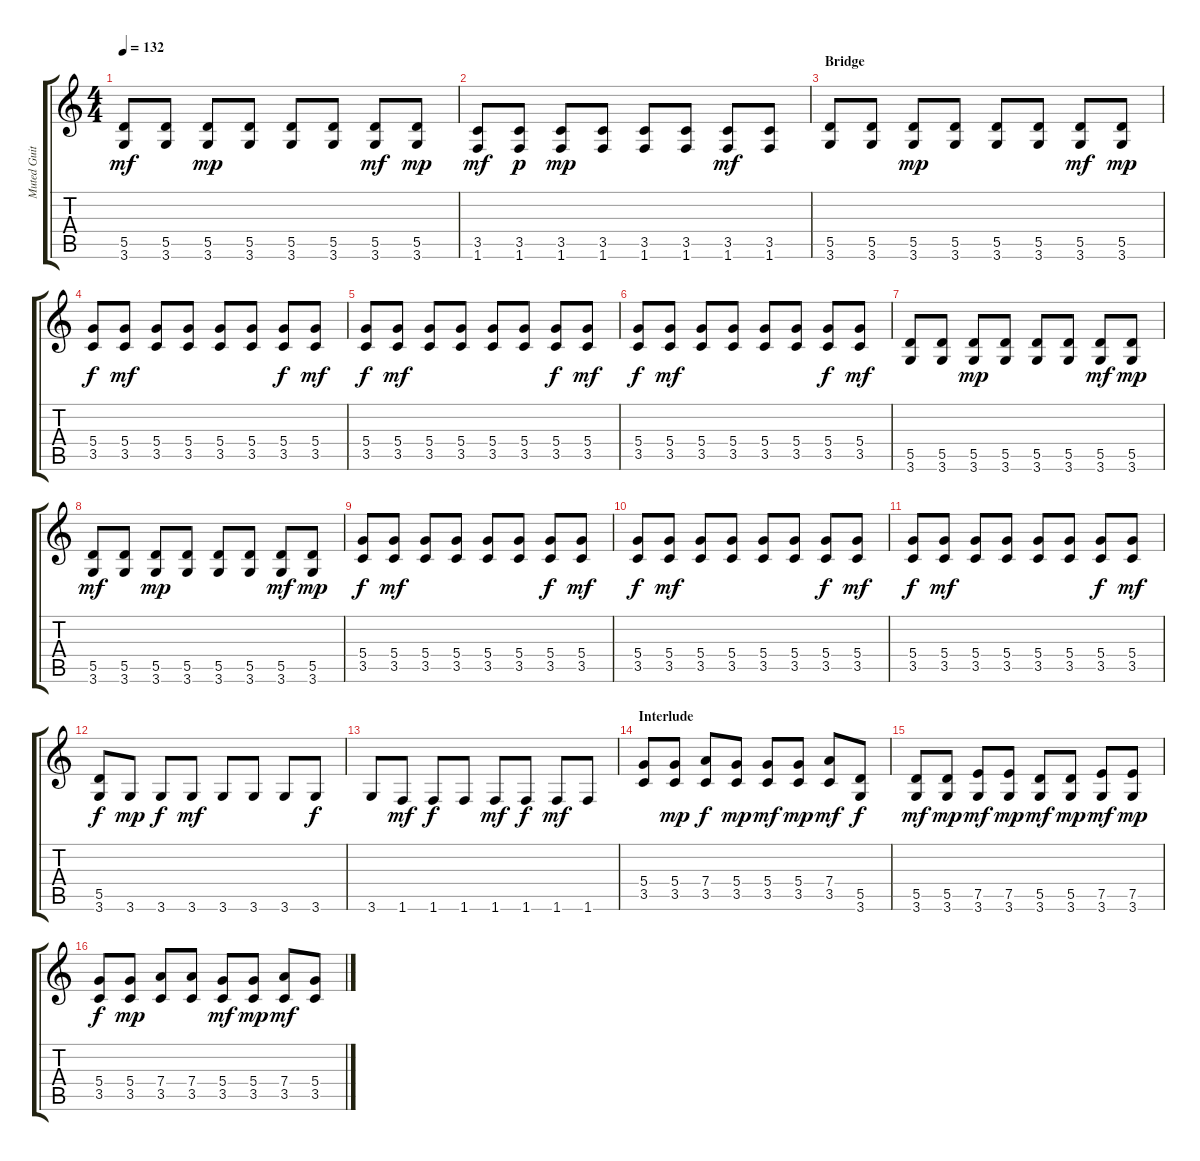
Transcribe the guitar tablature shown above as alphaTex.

\track ("Muted Guitar" "Muted Guit") {instrument electricguitarmuted}
\staff {score tabs}
\tuning (E4 B3 G3 D3 A2 E2) {hide}
\ts (4 4)
\tempo 132
\clef g2
\ks c
(5.5 3.6).8{dy mf} (5.5 3.6).8 (5.5 3.6).8{dy mp} (5.5 3.6).8 (5.5 3.6).8 (5.5 3.6).8 (5.5 3.6).8{dy mf} (5.5 3.6).8{dy mp} |
(3.5 1.6).8{dy mf} (3.5 1.6).8{dy p} (3.5 1.6).8{dy mp} (3.5 1.6).8 (3.5 1.6).8 (3.5 1.6).8 (3.5 1.6).8{dy mf} (3.5 1.6).8 |
\section ("" "Bridge ")
(5.5 3.6).8 (5.5 3.6).8 (5.5 3.6).8{dy mp} (5.5 3.6).8 (5.5 3.6).8 (5.5 3.6).8 (5.5 3.6).8{dy mf} (5.5 3.6).8{dy mp} |
(5.4 3.5).8{dy f} (5.4 3.5).8{dy mf} (5.4 3.5).8 (5.4 3.5).8 (5.4 3.5).8 (5.4 3.5).8 (5.4 3.5).8{dy f} (5.4 3.5).8{dy mf} |
(5.4 3.5).8{dy f} (5.4 3.5).8{dy mf} (5.4 3.5).8 (5.4 3.5).8 (5.4 3.5).8 (5.4 3.5).8 (5.4 3.5).8{dy f} (5.4 3.5).8{dy mf} |
(5.4 3.5).8{dy f} (5.4 3.5).8{dy mf} (5.4 3.5).8 (5.4 3.5).8 (5.4 3.5).8 (5.4 3.5).8 (5.4 3.5).8{dy f} (5.4 3.5).8{dy mf} |
(5.5 3.6).8 (5.5 3.6).8 (5.5 3.6).8{dy mp} (5.5 3.6).8 (5.5 3.6).8 (5.5 3.6).8 (5.5 3.6).8{dy mf} (5.5 3.6).8{dy mp} |
(5.5 3.6).8{dy mf} (5.5 3.6).8 (5.5 3.6).8{dy mp} (5.5 3.6).8 (5.5 3.6).8 (5.5 3.6).8 (5.5 3.6).8{dy mf} (5.5 3.6).8{dy mp} |
(5.4 3.5).8{dy f} (5.4 3.5).8{dy mf} (5.4 3.5).8 (5.4 3.5).8 (5.4 3.5).8 (5.4 3.5).8 (5.4 3.5).8{dy f} (5.4 3.5).8{dy mf} |
(5.4 3.5).8{dy f} (5.4 3.5).8{dy mf} (5.4 3.5).8 (5.4 3.5).8 (5.4 3.5).8 (5.4 3.5).8 (5.4 3.5).8{dy f} (5.4 3.5).8{dy mf} |
(5.4 3.5).8{dy f} (5.4 3.5).8{dy mf} (5.4 3.5).8 (5.4 3.5).8 (5.4 3.5).8 (5.4 3.5).8 (5.4 3.5).8{dy f} (5.4 3.5).8{dy mf} |
(5.5 3.6).8{dy f} 3.6.8{dy mp} 3.6.8{dy f} 3.6.8{dy mf} 3.6.8 3.6.8 3.6.8 3.6.8{dy f} |
3.6.8 1.6.8{dy mf} 1.6.8{dy f} 1.6.8 1.6.8{dy mf} 1.6.8{dy f} 1.6.8{dy mf} 1.6.8 |
\section ("" "Interlude")
(5.4 3.5).8 (5.4 3.5).8{dy mp} (7.4 3.5).8{dy f} (5.4 3.5).8{dy mp} (5.4 3.5).8{dy mf} (5.4 3.5).8{dy mp} (7.4 3.5).8{dy mf} (5.5 3.6).8{dy f} |
(5.5 3.6).8{dy mf} (5.5 3.6).8{dy mp} (7.5 3.6).8{dy mf} (7.5 3.6).8{dy mp} (5.5 3.6).8{dy mf} (5.5 3.6).8{dy mp} (7.5 3.6).8{dy mf} (7.5 3.6).8{dy mp} |
(5.4 3.5).8{dy f} (5.4 3.5).8{dy mp} (7.4 3.5).8 (7.4 3.5).8 (5.4 3.5).8{dy mf} (5.4 3.5).8{dy mp} (7.4 3.5).8{dy mf} (5.4 3.5).8
